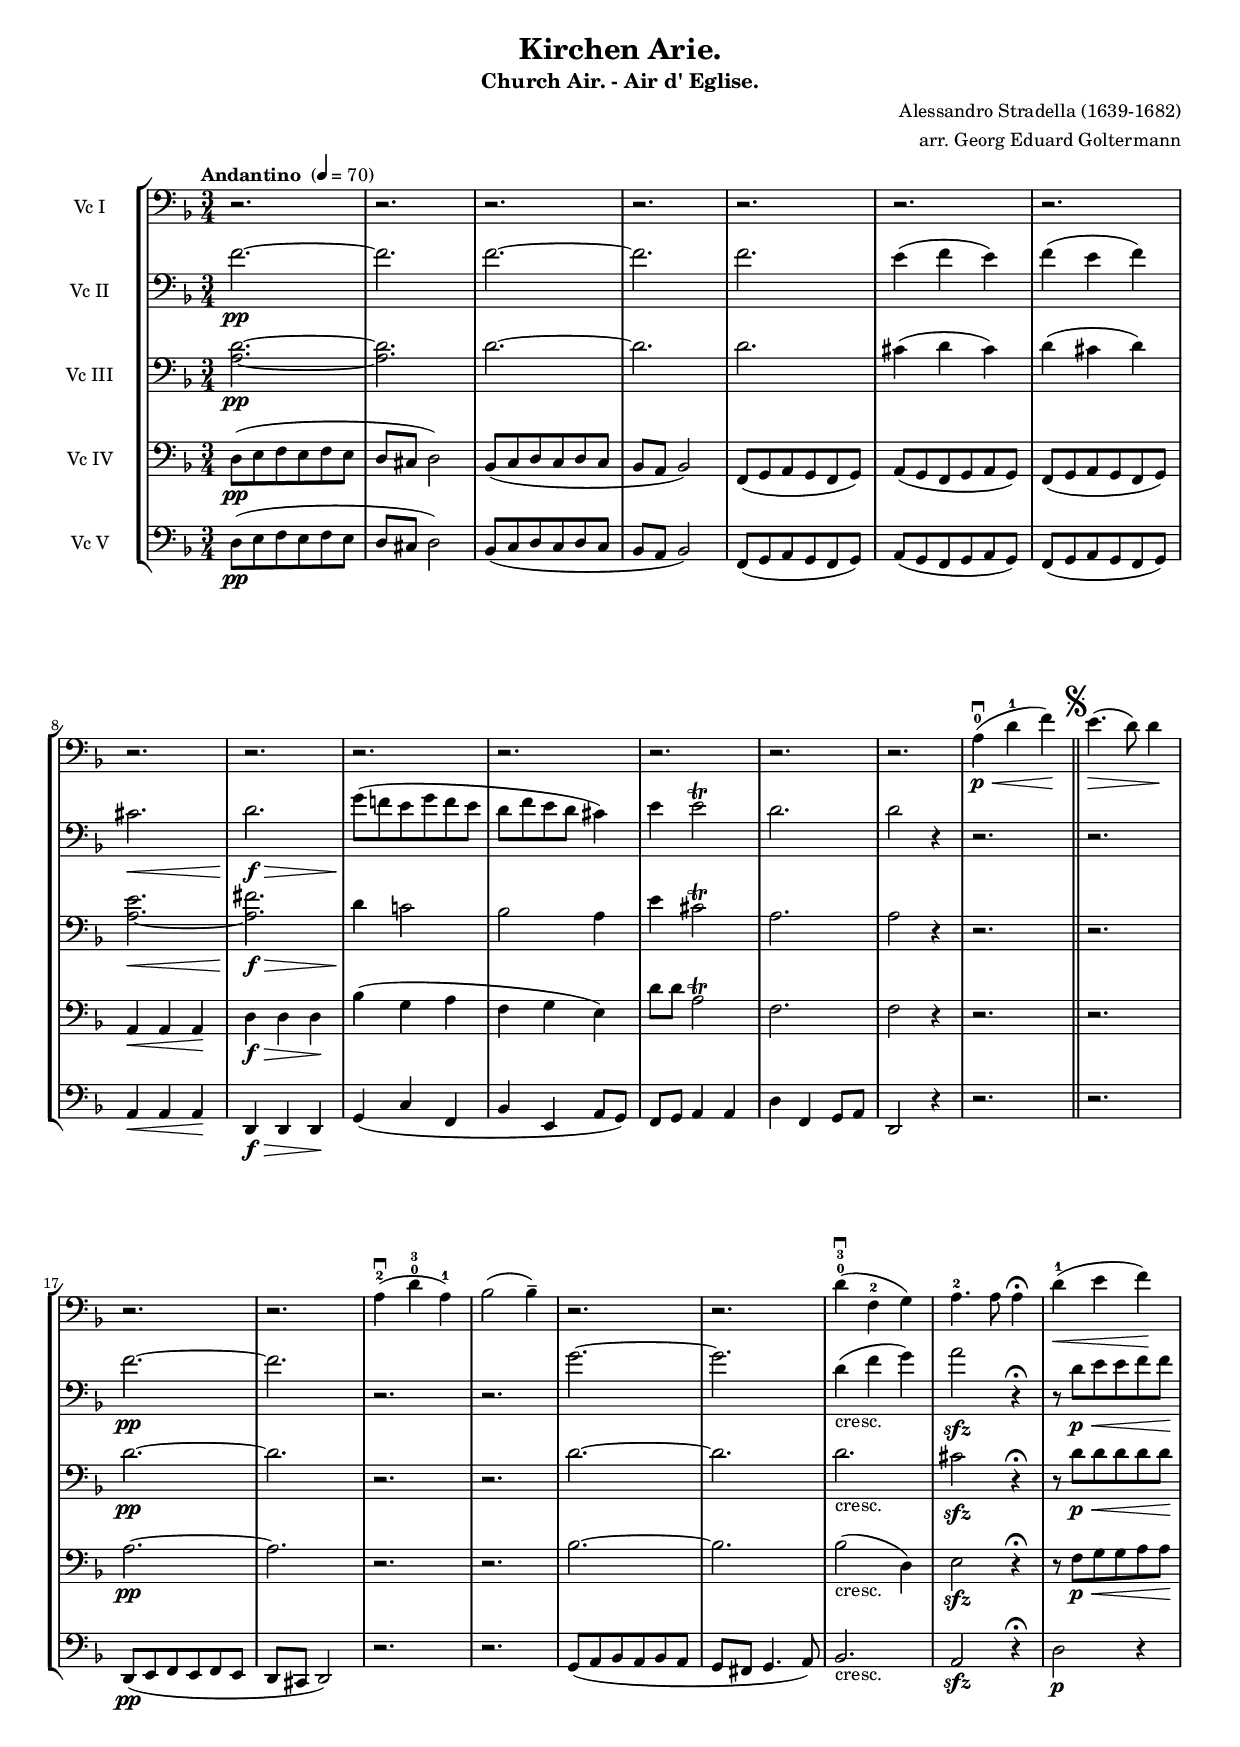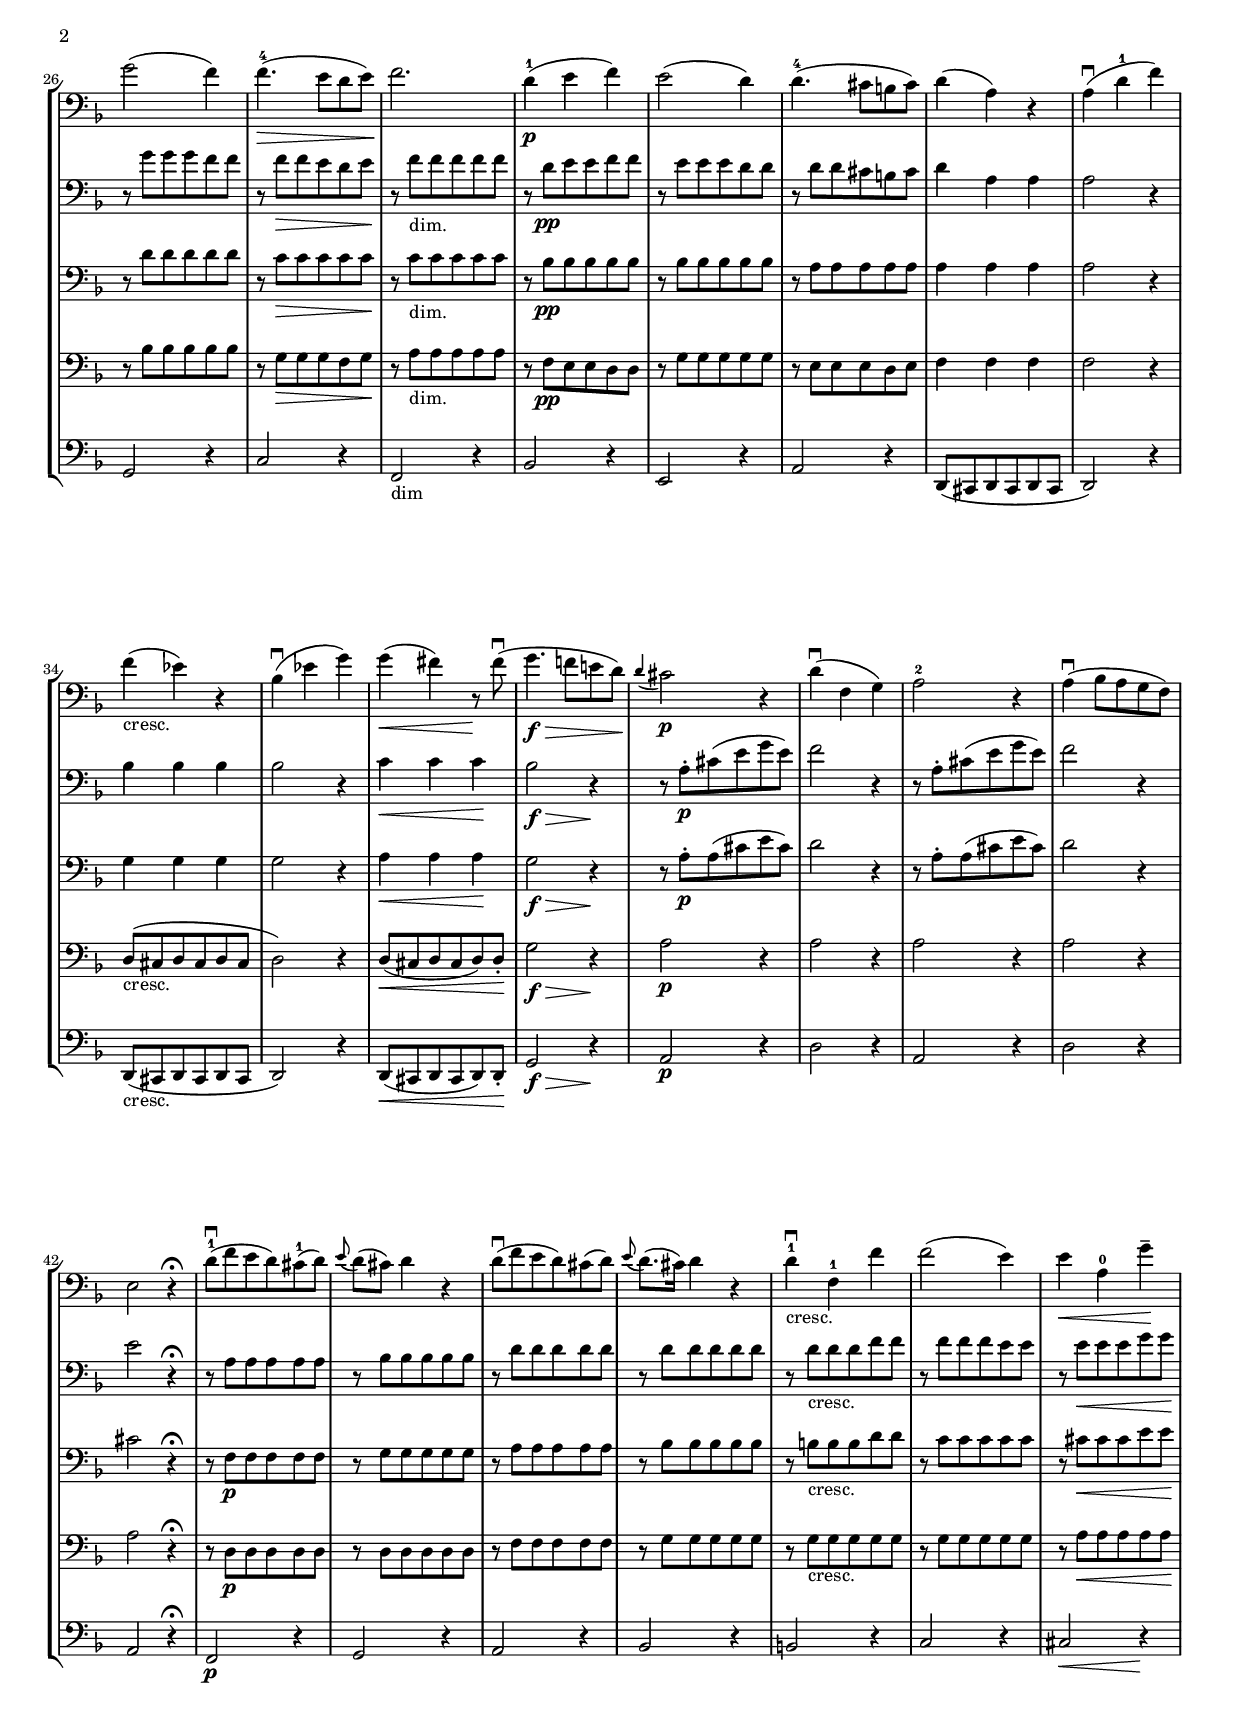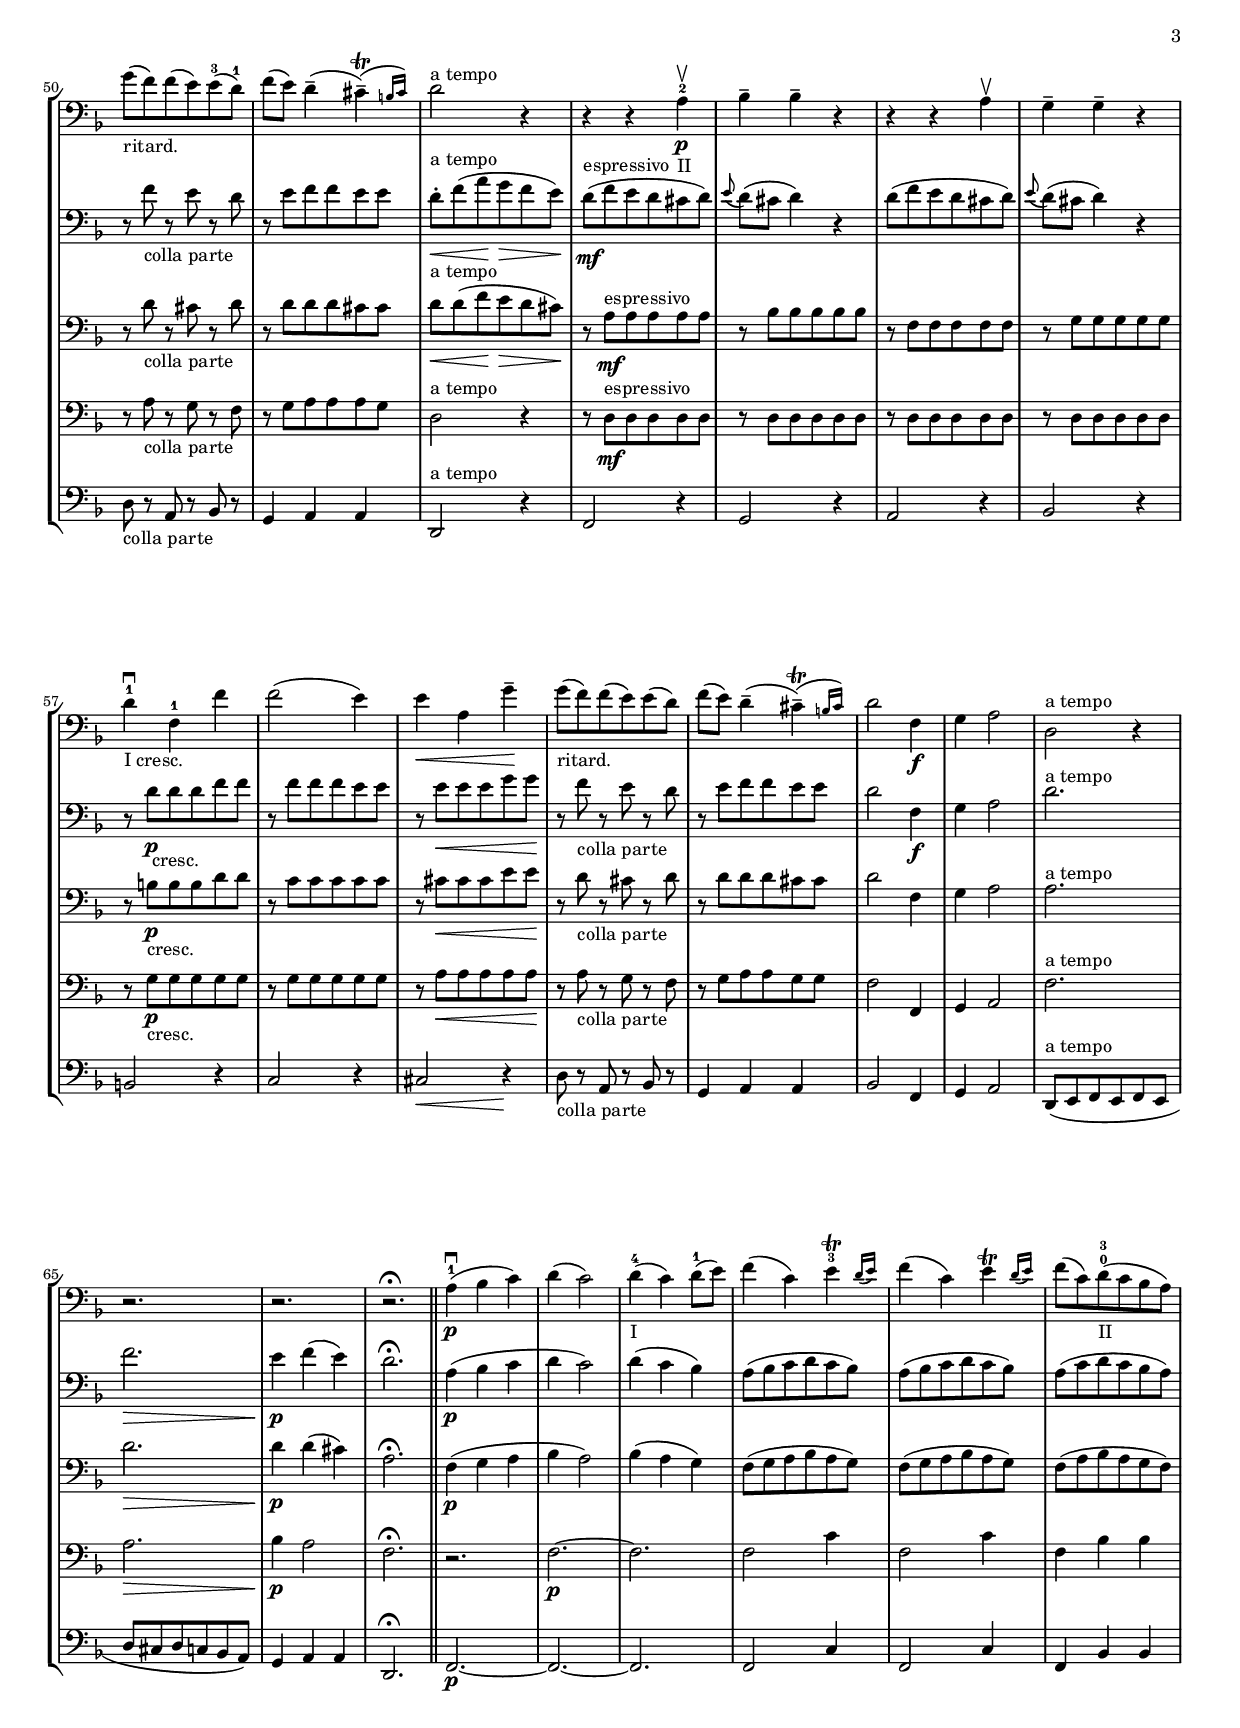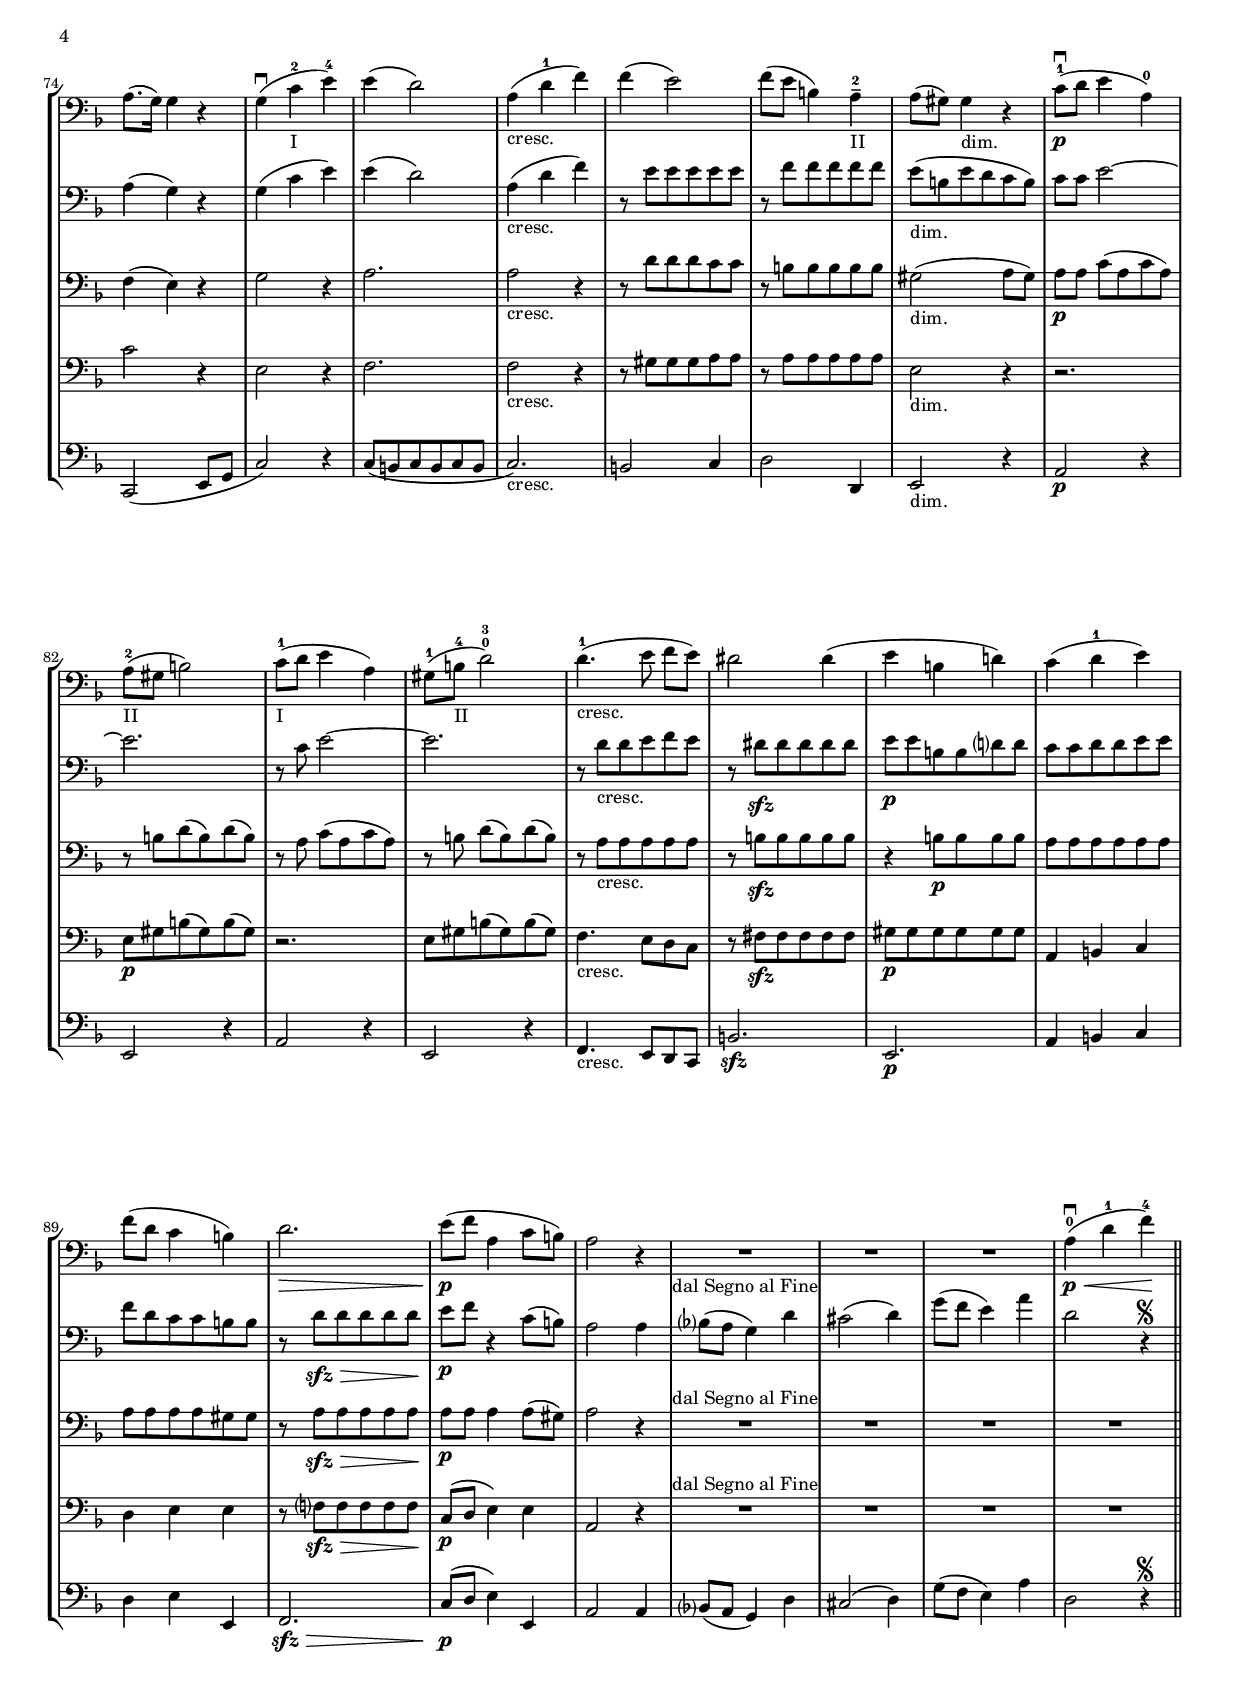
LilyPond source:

\version "2.12.2"
\include "deutsch.ly"

#(set-global-staff-size 16)

\header {
  title = "Kirchen Arie."
  subtitle = "Church Air. - Air d' Eglise."
  composer = "Alessandro Stradella (1639-1682)"
  arranger = "arr. Georg Eduard Goltermann"
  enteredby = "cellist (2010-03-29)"
}

voiceconsts = {
 \key d \minor
 \clef "bass"
 %\numericTimeSignature
 \compressFullBarRests
 \time 3/4
 \tempo "Andantino " 4=70
}

va = \relative c' {
    \voiceconsts

    r2.
    r
    r
    r
    r
    r
    r

    r
    r
    r
    r
    r
    r
    r
    a4(\p\<-0\downbow d-1 f)\! \bar "||"\mark \markup { \musicglyph #"scripts.segno" }

    e4.\>( d8) d4\!
    r2.
    r
    a4(-2\downbow d-0-3 a-1)
    b2( b4--)
    r2.
    r
    d4(-0-3\downbow f,-2 g)
    a4.-2 a8 a4\fermata

    d4(-1\< e f)\!
    g2( f4)
    f4.(-4\> e8 d e)
    f2.\!
    d4(-1\p e f)
    e2( d4)
    d4.(-4 cis8 h cis)

    d4( a) r
    a(\downbow d-1 f)
    f(_"cresc." es) r
    b(\downbow es g)
    g(\< fis) r8\! fis(\downbow
    g4.\f\> f!8 e! d)\!
    \acciaccatura d4 cis2\p r4
    d(\downbow f, g)

    a2-2 r4
    a(\downbow b8 a g f)
    e2 r4\fermata
    d'8(-1\downbow f e d) cis(-1 d)
    \appoggiatura e d( cis) d4 r
    d8(\downbow f e d) cis( d)
    \appoggiatura e d8.( cis16) d4 r

    d-1\downbow_"cresc." f,-1 f'
    f2( e4)
    e\< a,-0 g'--\!
    g8(_"ritard." f) f( e) e(-3 d)-1
    f( e) d4--( \afterGrace cis--)(\trill {h16[ cis])}
    d2^"a tempo" r4
    r r a\p-2_"II"\upbow

    b-- b-- r
    r r a\upbow
    g-- g-- r
    d'-1\downbow_"I cresc." f,-1 f'
    f2( e4)
    e\< a, g'--\!
    g8(_"ritard." f) f( e) e( d)

    f( e) d4--( \afterGrace cis--\trill)({h16[ cis])}
    d2 f,4\f
    g a2
    d,^"a tempo" r4
    r2.
    r
    r^\fermata \bar "||"

    a'4(\p-1\downbow b c)
    d( c2)
    d4(-4_"I" c) d8(-1 e)
    f4( c) \afterGrace e-3\trill { d16[( e)] }
    f4( c) \afterGrace e\trill { d16[( e)] }

    f8( c) d(-0-3_"II" c b a)
    a8.( g16) g4 r
    g(\downbow c-2_"I" e-4)
    e( d2)
    a4(_"cresc." d-1 f)
    f( e2)
    f8( e h4) a---2_"II"
    a8( gis) gis4_"dim." r

    c8(-1\downbow\p d e4 a,-0)
    a8(-2_"II" gis h2)
    c8(-1_"I" d e4 a,)
    gis8(-1 h-4_"II" d2-0-3)
    d4.(-1_"cresc." e8 f[ e])
    dis2 dis4(
    e h d!)

    c( d-1 e)
    f8( d c4 h)
    d2.\>
    e8(\!\p f a,4 c8 h)
    a2 r4
    R2.*3_"dal Segno al Fine"
    a4(-0\downbow\p\< d-1 f-4)\! \bar "||"
}

vb = \relative c' {
    \voiceconsts

    f2.~\pp
    f
    f~
    f
    f
    e4( f e)
    f( e f)

    cis2.\<
    d\!\f\>
    g8(\! f! e g f e
    d f e d cis4)
    e e2\trill
    d2.
    d2 r4
    r2. \bar "||"\mark \markup { \musicglyph #"scripts.segno" }

    r
    f~\pp
    f
    r
    r
    g~
    g
    d4(_"cresc." f g)
    a2\sfz r4\fermata

    r8 d,\p\< e e f f\!
    r g g g f f
    r f\> f e d e\!
    r f_"dim." f f f f
    r d\pp e e f f
    r e e e d d
    r d d cis h cis

    d4 a a
    a2 r4
    b b b
    b2 r4
    c\< c c\!
    b2\f\> r4\!
    r8 a-.\p cis( e g e)
    f2 r4

    r8 a,-. cis( e g e)
    f2 r4
    e2 r4\fermata
    r8 a, a a a a
    r b b b b b
    r d d d d d
    r d d d d d

    r d_"cresc." d d f f
    r f f f e e
    r e\< e e g g\!
    r f_"colla parte" r e r d
    r e f f e e
    d-.\<^"a tempo" f( a\! g\> f e)\!
    d(\mf^"espressivo" f e d cis d)

    \appoggiatura e d( cis d4) r
    d8( f e d cis d)
    \appoggiatura e d( cis d4) r
    r8 d\p_" cresc." d d f f
    r f f f e e
    r e\< e e g g\!
    r f_"colla parte" r e r d

    r e f f e e
    d2 f,4\f
    g a2
    d2.^"a tempo"
    f\>
    e4\!\p f( e)
    d2.\fermata \bar "||"

    a4(\p b c
    d c2)
    d4( c b)
    a8( b c d c b)
    a( b c d c b)
    a( c d c b a)
    a4( g) r
    g( c e)

    e( d2)
    a4(_"cresc." d f)
    r8 e e e e e
    r f f f f f
    e(_"dim." h e d c h)
    c c e2~
    e2.

    r8 c e2~
    e2.
    r8 d_"cresc." d e f e
    r dis\sfz dis dis dis dis
    e\p e h h d? d
    c c d d e e

    f d c c h h
    r d\sfz\> d d d d\!
    e\p f r4 c8( h)
    a2 a4
    b?8( a g4) d'
    cis2( d4)
    g8( f e4) a
    d,2 r4\segno \bar "||"
}

vc = \relative c' {
    \voiceconsts

    <a d>2.~\pp
    <a d>
    d~
    d
    d
    cis4( d cis)
    d( cis d)

    <a e'>2.~\<
    <a fis'>\!\f\>
    d4\! c!2
    b a4
    e' cis2\trill
    a2.
    a2 r4
    r2. \bar "||"\mark \markup { \musicglyph #"scripts.segno" }

    r
    d~\pp
    d
    r
    r
    d~
    d
    d_"cresc."
    cis2\sfz r4\fermata

    r8 d\p\< d d d d\!
    r d d d d d
    r c\> c c c c\!
    r c_"dim." c c c c
    r b\pp b b b b
    r b b b b b
    r a a a a a

    a4 a a
    a2 r4
    g4 g g
    g2 r4
    a4\< a a\!
    g2\f\> r4\!
    r8 a-.\p a( cis e cis)
    d2 r4

    r8 a-. a( cis e cis)
    d2 r4
    cis2 r4\fermata
    r8 f,8\p f f f f
    r g g g g g
    r a a a a a
    r b b b b b

    r h_"cresc." h h d d
    r c c c c c
    r cis\< cis cis e e\!
    r d_"colla parte" r cis r d
    r d d d cis cis
    d\<^"a tempo" d( f\! e\> d cis\!)
    r a\mf^"espressivo" a a a a

    r b b b b b
    r f f f f f
    r g g g g g
    r h\p_"cresc." h h d d
    r c c c c c
    r cis\< cis cis e e\!
    r d_"colla parte" r cis r d

    r d d d cis cis
    d2 f,4
    g a2
    a2.^"a tempo"
    d\>
    d4\p d( cis)
    a2.\fermata \bar "||"

    f4(\p g a
    b a2)
    b4( a g)
    f8( g a b a g)
    f( g a b a g)
    f( a b a g f)
    f4( e) r
    g2 r4

    a2.
    a2_"cresc." r4
    r8 d d d c c
    r h h h h h
    gis2(_"dim." a8 gis)
    a[\p a] c( a c a)
    r h d( h) d( h)

    r a c[( a c a)]
    r h d[( h) d( h)]
    r a_"cresc." a a a a
    r h\sfz h h h h
    r4 h8\p h h h
    a a a a a a

    a a a a gis gis
    r a\sfz\> a a a a\!
    a\p a a4 a8( gis)
    a2 r4
    R2.*4^"dal Segno al Fine" \bar "||"
}

vd = \relative c {
    \voiceconsts

    d8\pp( e f e f e
    d cis d2)
    b8( c d c d c
    b a b2)
    f8( g a g f g)
    a( g f g a g)
    f( g a g f g)

    a4\< a a\!
    d\f\> d d\!
    b'( g a
    f g e)
    d'8 d a2\trill
    f2.
    f2 r4
    r2. \bar "||"\mark \markup { \musicglyph #"scripts.segno" }

    r
    a~\pp
    a
    r
    r
    b~
    b
    b2(_"cresc." d,4)
    e2\sfz r4\fermata

    r8 f\p\< g g a a\!
    r b b b b b
    r g\> g g f g\!
    r a_"dim." a a a a
    r f\pp e e d d
    r g g g g g
    r e e e d e

    f4 f f
    f2 r4
    d8(_"cresc." cis d cis d cis
    d2) r4
    d8(\< cis d cis d) d-.\!
    g2\f\> r4\!
    a2\p r4
    a2 r4

    a2 r4
    a2 r4
    a2 r4\fermata
    r8 d,\p d d d d
    r d d d d d
    r f f f f f
    r g g g g g

    r g_"cresc." g g g g
    r g g g g g
    r a\< a a a a\!
    r a_"colla parte" r g r f
    r g a a a g
    d2^"a tempo" r4
    r8 d\mf^"espressivo" d d d d

    r d d d d d
    r d d d d d
    r d d d d d
    r g\p_"cresc." g g g g
    r g g g g g
    r a\< a a a a\!
    r a_"colla parte" r g r f

    r g a a g g
    f2 f,4
    g a2
    f'2.^"a tempo"
    a2.\>
    b4\p a2
    f2.\fermata \bar "||"

    r
    f~\p
    f
    f2 c'4
    f,2 c'4
    f, b b
    c2 r4
    e,2 r4

    f2.
    f2_"cresc." r4
    r8 gis gis gis a a
    r a a a a a
    e2_"dim." r4
    r2.
    e8\p gis h( gis) h( gis)

    r2.
    e8 gis h( gis) h( gis)
    f4._"cresc." e8 d c
    r fis\sfz fis fis fis fis
    gis\p gis gis gis gis gis
    a,4 h c

    d e e
    r8 f?\sfz\> f f f f\!
    c(\p d e4) e
    a,2 r4
    R2.*4^"dal Segno al Fine" \bar "||"
}

ve = \relative c {
    \voiceconsts

    d8\pp( e f e f e
    d cis d2)
    b8( c d c d c
    b a b2)
    f8( g a g f g)
    a( g f g a g)
    f( g a g f g)

    a4\< a a\!
    d,\f\> d d\!
    g( c f,
    b e, a8 g)
    f g a4 a
    d f, g8 a
    d,2 r4
    r2. \bar "||"\mark \markup { \musicglyph #"scripts.segno" }

    r
    d8(\pp e f e f e
    d cis d2)
    r2.
    r
    g8( a b a b a
    g fis g4. a8)
    b2._"cresc."
    a2\sfz r4\fermata

    d2\p r4
    g,2 r4
    c2 r4
    f,2_"dim" r4
    b2 r4
    e,2 r4
    a2 r4

    d,8( cis d cis d cis
    d2) r4
    d8(_"cresc." cis d cis d cis
    d2) r4
    d8(\< cis d cis d) d-.\!
    g2\f\> r4\!
    a2\p r4
    d2 r4

    a2 r4
    d2 r4
    a2 r4\fermata
    f2\p r4
    g2 r4
    a2 r4
    b2 r4

    h2 r4
    c2 r4
    cis2\< r4\!
    d8_"colla parte" r a r b r
    g4 a a
    d,2^"a tempo" r4
    f2 r4

    g2 r4
    a2 r4
    b2 r4
    h2 r4
    c2 r4
    cis2\< r4\!
    d8_"colla parte" r a r b r

    g4 a a
    b2 f4
    g a2
    d,8(^"a tempo" e f e f e
    d' cis d c b a)
    g4 a a
    d,2.\fermata \bar "||"

    f~\p
    f~
    f
    f2  c'4
    f,2 c'4
    f, b b
    c,2( e8 g
    c2) r4

    c8( h c h c h
    c2.)_"cresc."
    h2 c4
    d2 d,4
    e2_"dim." r4
    a2\p r4
    e2 r4

    a2 r4
    e2 r4
    f4._"cresc." e8 d c
    h'2.\sfz
    e,\p
    a4 h c

    d e e,
    f2.\sfz\>
    c'8(\!\p d e4) e,
    a2 a4
    b?8( a g4) d'
    cis2( d4)
    g8( f e4) a
    d,2 r4\segno \bar "||"
}


\book {
    \score {

        \new StaffGroup <<
          \new Staff {
            \set Staff.instrumentName = "Vc I"
            \va
          }
          \new Staff {
            \set Staff.instrumentName = "Vc II"
            \vb
          }
          \new Staff {
            \set Staff.instrumentName = "Vc III"
            \vc
          }
          \new Staff {
            \set Staff.instrumentName = "Vc IV"
            \vd
          }
	  \new Staff {
            \set Staff.instrumentName = "Vc V"
            \ve
          }
        >>

    \layout {}

    \midi {
      \context {
	\Score
	tempoWholesPerMinute = #(ly:make-moment 70 4)
      }
    }
  }
}
